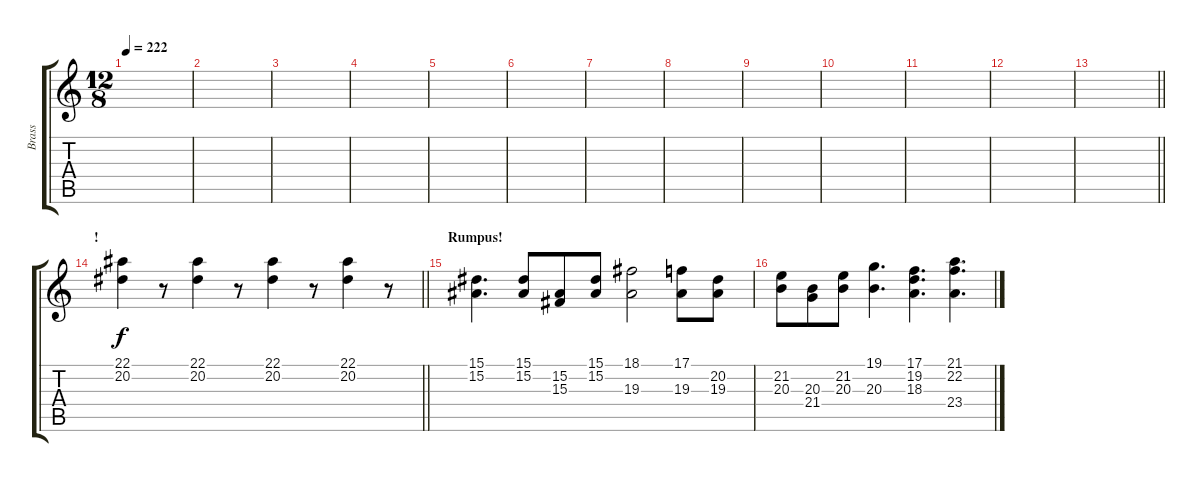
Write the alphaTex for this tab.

\track ("Brass" "Brass") {instrument brasssection}
\staff {score tabs}
\tuning (C4 G3 Eb3 Bb2 F2 C2) {hide}
\ts (12 8)
\tempo 222
\clef g2
\ks c
|
|
|
|
|
|
|
|
|
|
|
|
\barLineRight lightlight
|
\section ("" "!")
\barLineRight lightlight
(22.1 20.2).4 r.8 (22.1 20.2).4 r.8 (22.1 20.2).4 r.8 (22.1 20.2).4 r.8 |
\section ("" "Rumpus!")
(15.1 15.2).4{d} (15.1 15.2).8 (15.2 15.3).8 (15.1 15.2).8 (18.1 19.3).2 (17.1 19.3).8 (20.2 19.3).8 |
(21.2 20.3).8 (20.3 21.4).8 (21.2 20.3).8 (19.1 20.3).4{d} (17.1 19.2 18.3).4{d} (21.1 22.2 23.4).4{d}
